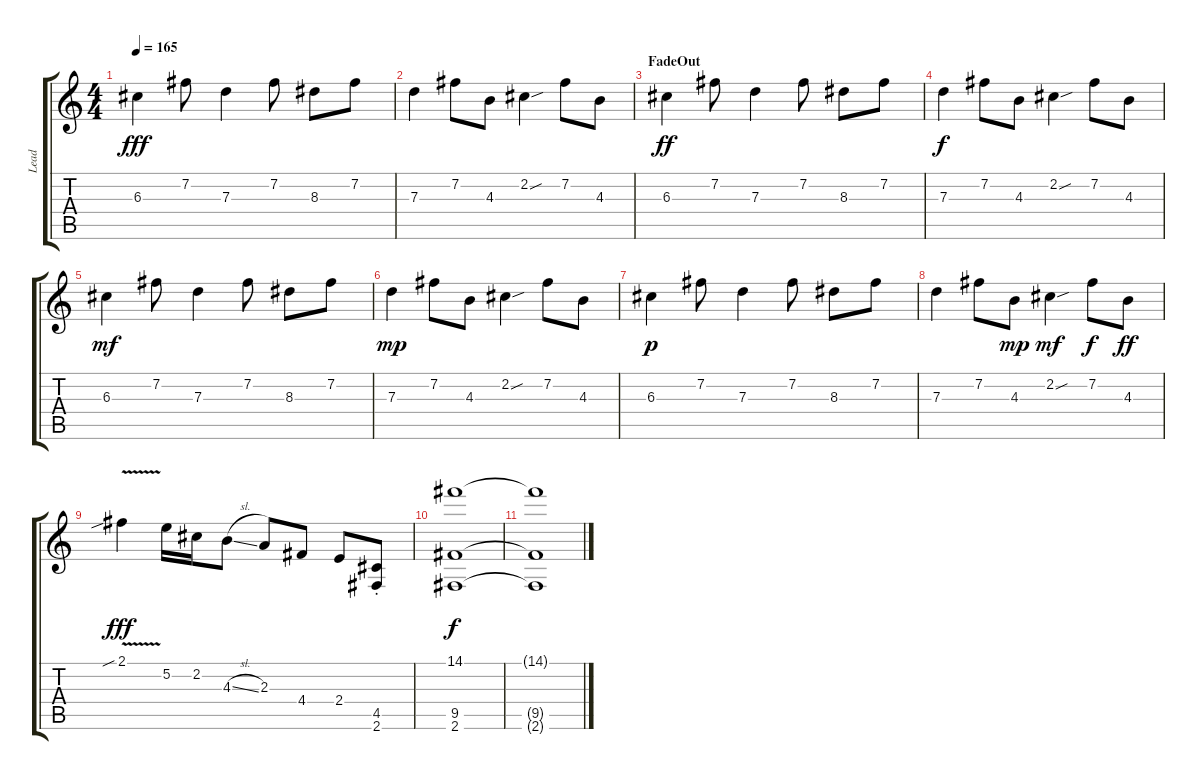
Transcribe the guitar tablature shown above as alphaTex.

\track ("Lead" "Lead") {instrument acousticguitarnylon}
\staff {score tabs}
\tuning (E4 B3 G3 D3 A2 E2) {hide}
\ts (4 4)
\tempo 165
\clef g2
\ks c
6.3.4{dy fff instrument electricguitarmuted} 7.2.8 7.3.4 7.2.8 8.3.8 7.2.8 |
7.3.4 7.2.8 4.3.8 2.2{sou}.4 7.2.8 4.3.8 |
\section ("" "FadeOut")
6.3.4{dy ff} 7.2.8 7.3.4 7.2.8 8.3.8 7.2.8 |
7.3.4{dy f} 7.2.8 4.3.8 2.2{sou}.4 7.2.8 4.3.8 |
6.3.4{dy mf instrument electricguitarmuted} 7.2.8 7.3.4 7.2.8 8.3.8 7.2.8 |
7.3.4{dy mp} 7.2.8 4.3.8 2.2{sou}.4 7.2.8 4.3.8 |
6.3.4{dy p instrument electricguitarmuted} 7.2.8 7.3.4 7.2.8 8.3.8 7.2.8 |
7.3.4 7.2.8 4.3.8{dy mp} 2.2{sou}.4{dy mf} 7.2.8{dy f} 4.3.8{dy ff volume 16 instrument acousticguitarnylon} |
2.1{v sib}.4{dy fff} 5.2.16 2.2.16 4.3{sl}.8 2.3.8 4.4.8 2.4.8 (4.5{st} 2.6{st}).8 |
(14.1 9.5 2.6).1{dy f} |
(14.1{t} 9.5{t} 2.6{t}).1
